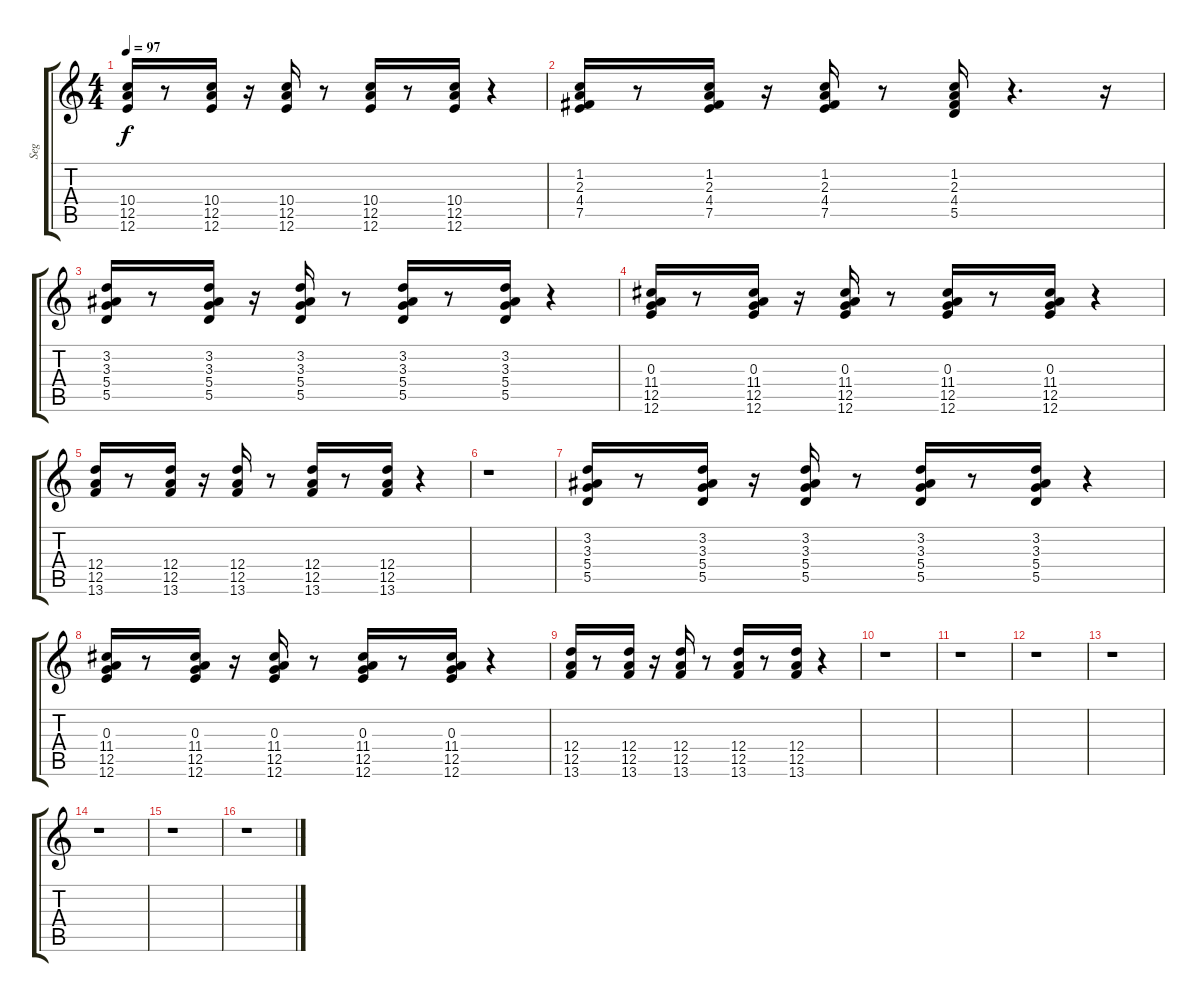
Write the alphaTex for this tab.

\track ("Seg" "Seg") {instrument synthbass1}
\staff {score tabs}
\tuning (E4 B3 G3 D3 A2 E2) {hide}
\ts (4 4)
\tempo 97
\clef g2
\ks c
(10.4 12.5 12.6).16{dy f} r.8 (10.4 12.5 12.6).16 r.16 (10.4 12.5 12.6).16 r.8 (10.4 12.5 12.6).16 r.8 (10.4 12.5 12.6).16 r.4 |
(1.2 2.3 4.4 7.5).16 r.8 (1.2 2.3 4.4 7.5).16 r.16 (1.2 2.3 4.4 7.5).16 r.8 (1.2 2.3 4.4 5.5).16 r.4{d} r.16 |
(3.2 3.3 5.4 5.5).16 r.8 (3.2 3.3 5.4 5.5).16 r.16 (3.2 3.3 5.4 5.5).16 r.8 (3.2 3.3 5.4 5.5).16 r.8 (3.2 3.3 5.4 5.5).16 r.4 |
(0.3 11.4 12.5 12.6).16 r.8 (0.3 11.4 12.5 12.6).16 r.16 (0.3 11.4 12.5 12.6).16 r.8 (0.3 11.4 12.5 12.6).16 r.8 (0.3 11.4 12.5 12.6).16 r.4 |
(12.4 12.5 13.6).16 r.8 (12.4 12.5 13.6).16 r.16 (12.4 12.5 13.6).16 r.8 (12.4 12.5 13.6).16 r.8 (12.4 12.5 13.6).16 r.4 |
r.1 |
(3.2 3.3 5.4 5.5).16 r.8 (3.2 3.3 5.4 5.5).16 r.16 (3.2 3.3 5.4 5.5).16 r.8 (3.2 3.3 5.4 5.5).16 r.8 (3.2 3.3 5.4 5.5).16 r.4 |
(0.3 11.4 12.5 12.6).16 r.8 (0.3 11.4 12.5 12.6).16 r.16 (0.3 11.4 12.5 12.6).16 r.8 (0.3 11.4 12.5 12.6).16 r.8 (0.3 11.4 12.5 12.6).16 r.4 |
(12.4 12.5 13.6).16 r.8 (12.4 12.5 13.6).16 r.16 (12.4 12.5 13.6).16 r.8 (12.4 12.5 13.6).16 r.8 (12.4 12.5 13.6).16 r.4 |
r.1 |
r.1 |
r.1 |
r.1 |
r.1 |
r.1 |
r.1
